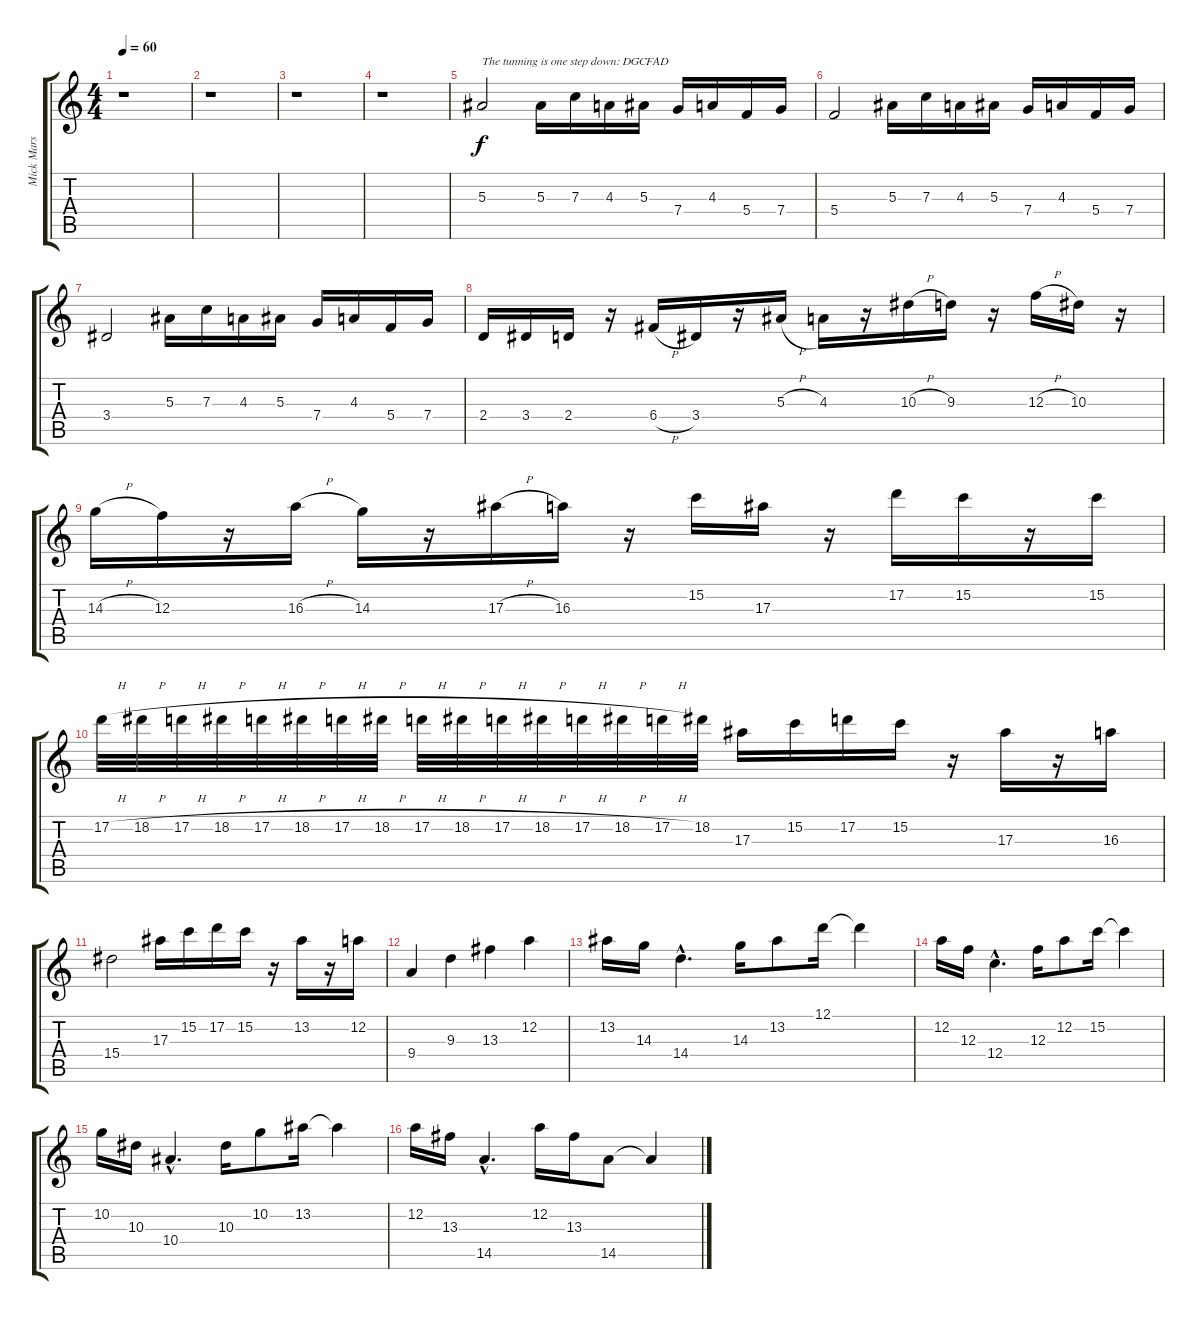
\track ("Mick Mars Lead Gtr.2(overdub)" "Mick Mars ") {instrument distortionguitar}
\staff {score tabs}
\tuning (D4 A3 F3 C3 G2 D2) {hide}
\ts (4 4)
\tempo 60
\clef g2
\ks c
r.1{dy f instrument distortionguitar} |
r.1 |
r.1 |
r.1 |
5.3.2{txt "The tunning is one step down: DGCFAD"} 5.3.16 7.3.16 4.3.16 5.3.16 7.4.16 4.3.16 5.4.16 7.4.16 |
5.4.2 5.3.16 7.3.16 4.3.16 5.3.16 7.4.16 4.3.16 5.4.16 7.4.16 |
3.4.2 5.3.16 7.3.16 4.3.16 5.3.16 7.4.16 4.3.16 5.4.16 7.4.16 |
2.4.16 3.4.16 2.4.16 r.16 6.4{h}.16 3.4.16 r.16 5.3{h}.16 4.3.16 r.16 10.3{h}.16 9.3.16 r.16 12.3{h}.16 10.3.16 r.16 |
14.3{h}.16 12.3.16 r.16 16.3{h}.16 14.3.16 r.16 17.3{h}.16 16.3.16 r.16 15.2.16 17.3.16 r.16 17.2.16 15.2.16 r.16 15.2.16 |
17.2{h}.32 18.2{h}.32 17.2{h}.32 18.2{h}.32 17.2{h}.32 18.2{h}.32 17.2{h}.32 18.2{h}.32 17.2{h}.32 18.2{h}.32 17.2{h}.32 18.2{h}.32 17.2{h}.32 18.2{h}.32 17.2{h}.32 18.2.32 17.3.16 15.2.16 17.2.16 15.2.16 r.16 17.3.16 r.16 16.3.16 |
15.4.2 17.3.16 15.2.16 17.2.16 15.2.16 r.16 13.2.16 r.16 12.2.16 |
9.4.4 9.3.4 13.3.4 12.2.4 |
13.2.16 14.3.16 14.4{hac}.4{d} 14.3.16 13.2.8 12.1.16 12.1{t}.4 |
12.2.16 12.3.16 12.4{hac}.4{d} 12.3.16 12.2.8 15.2.16 15.2{t}.4 |
10.2.16 10.3.16 10.4{hac}.4{d} 10.3.16 10.2.8 13.2.16 13.2{t}.4 |
12.2.16 13.3.16 14.5{hac}.4{d} 12.2.16 13.3.16 14.5.8 14.5{t}.4
